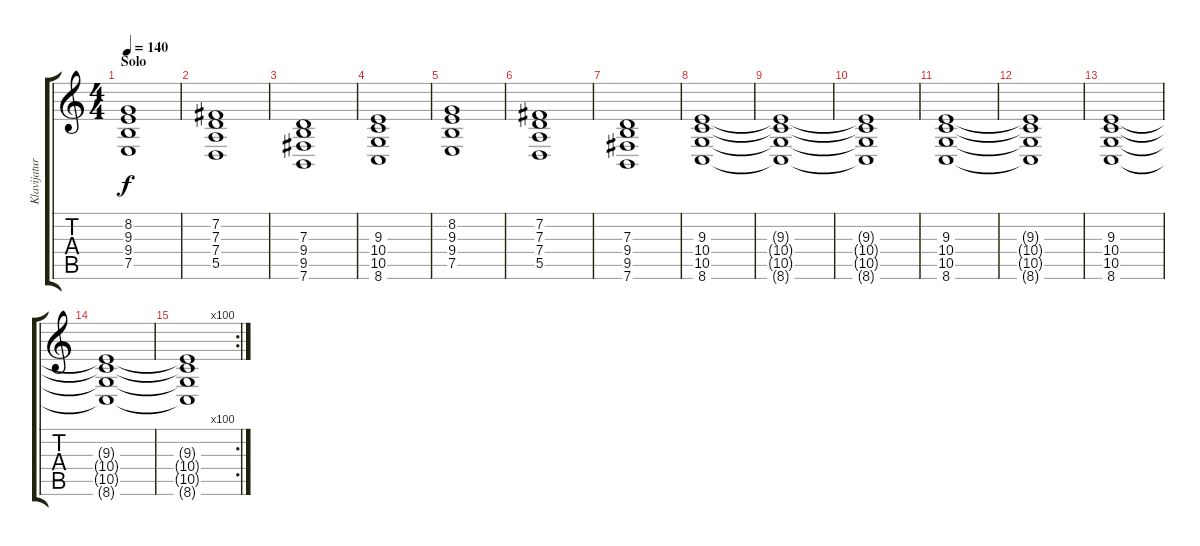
\track ("Klavijature" "Klavijatur") {instrument synthstrings1}
\staff {score tabs}
\tuning (E4 B3 G3 D3 A2 E2) {hide}
\ts (4 4)
\section ("" "Solo")
\tempo 140
\clef g2
\ks c
(8.2 9.3 9.4 7.5).1{dy f} |
(7.2 7.3 7.4 5.5).1 |
(7.3 9.4 9.5 7.6).1 |
(9.3 10.4 10.5 8.6).1 |
(8.2 9.3 9.4 7.5).1 |
(7.2 7.3 7.4 5.5).1 |
(7.3 9.4 9.5 7.6).1 |
(9.3 10.4 10.5 8.6).1 |
(9.3{t} 10.4{t} 10.5{t} 8.6{t}).1 |
(9.3{t} 10.4{t} 10.5{t} 8.6{t}).1 |
(9.3 10.4 10.5 8.6).1 |
(9.3{t} 10.4{t} 10.5{t} 8.6{t}).1 |
(9.3 10.4 10.5 8.6).1 |
(9.3{t} 10.4{t} 10.5{t} 8.6{t}).1 |
\rc 100
(9.3{t} 10.4{t} 10.5{t} 8.6{t}).1
